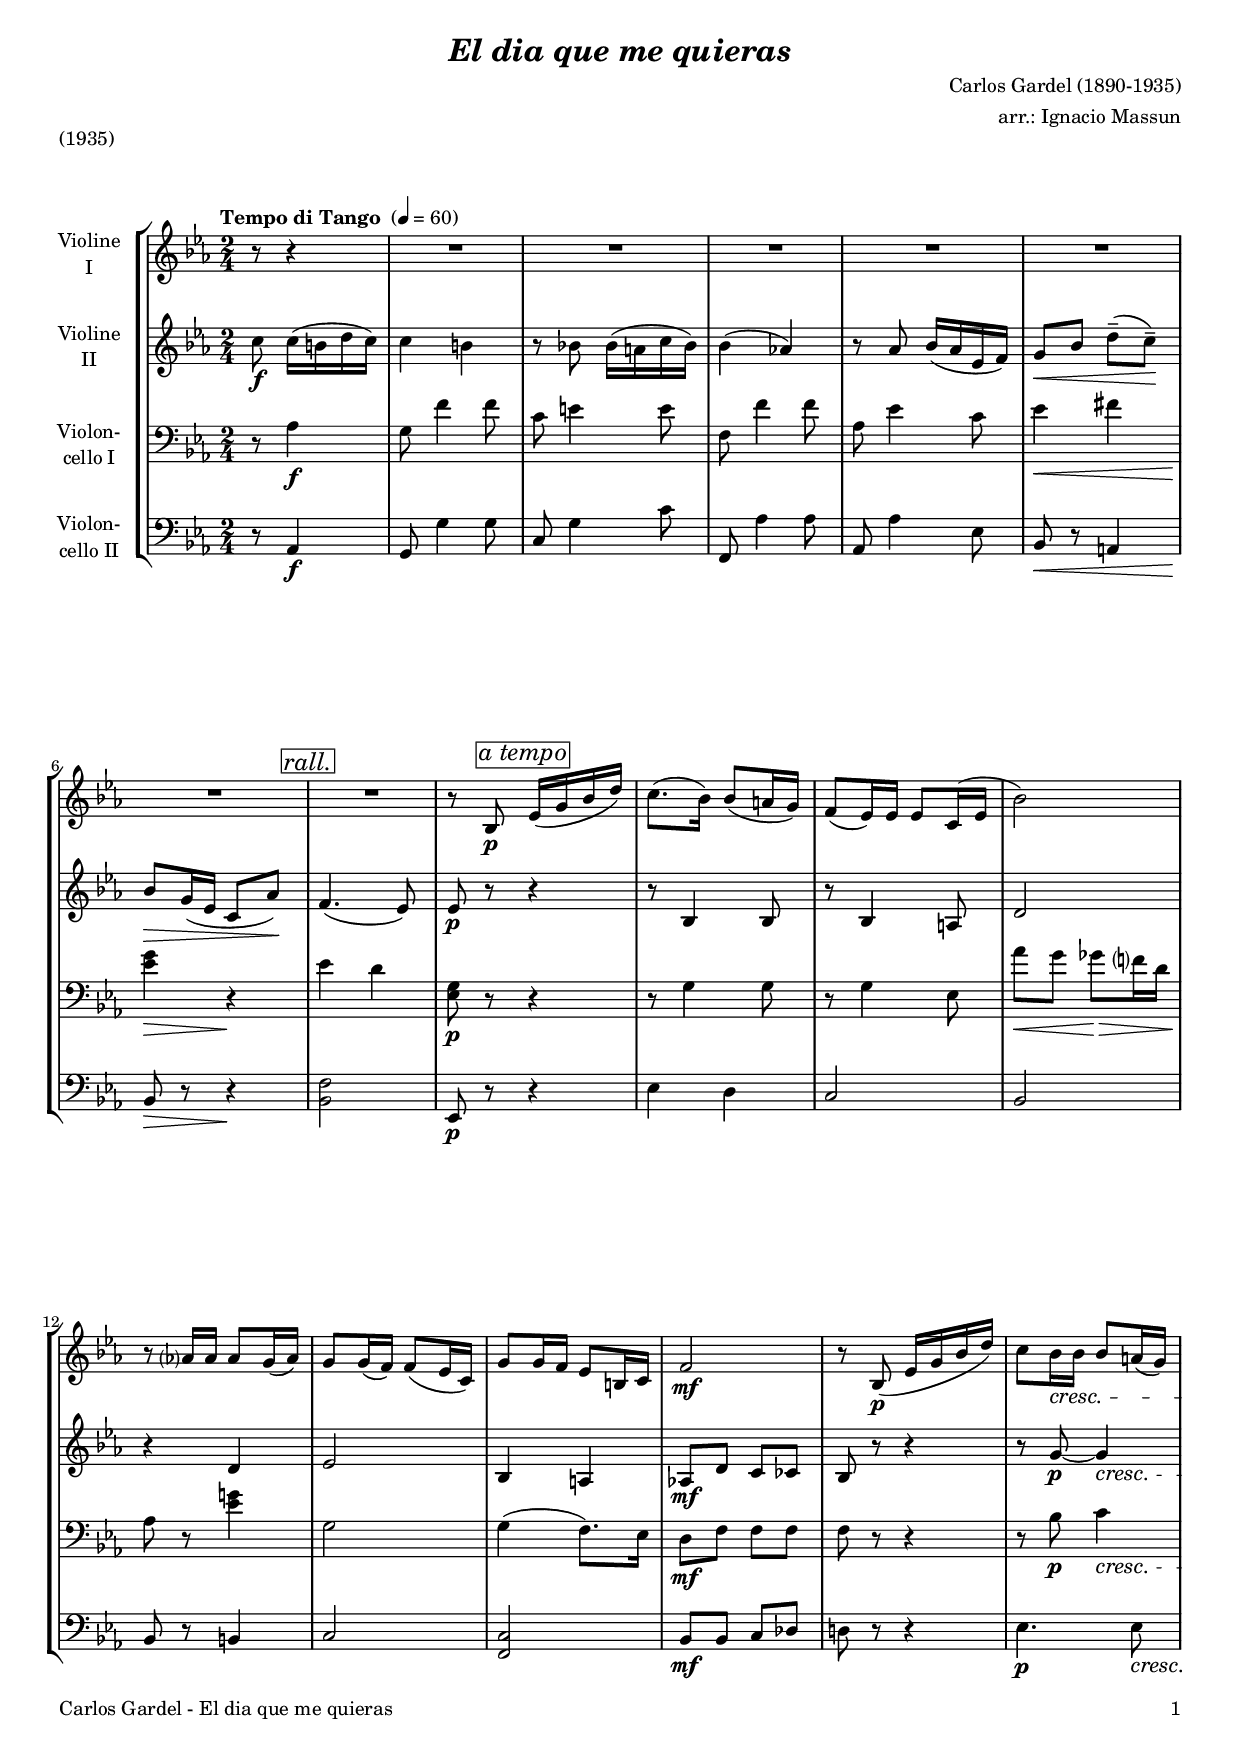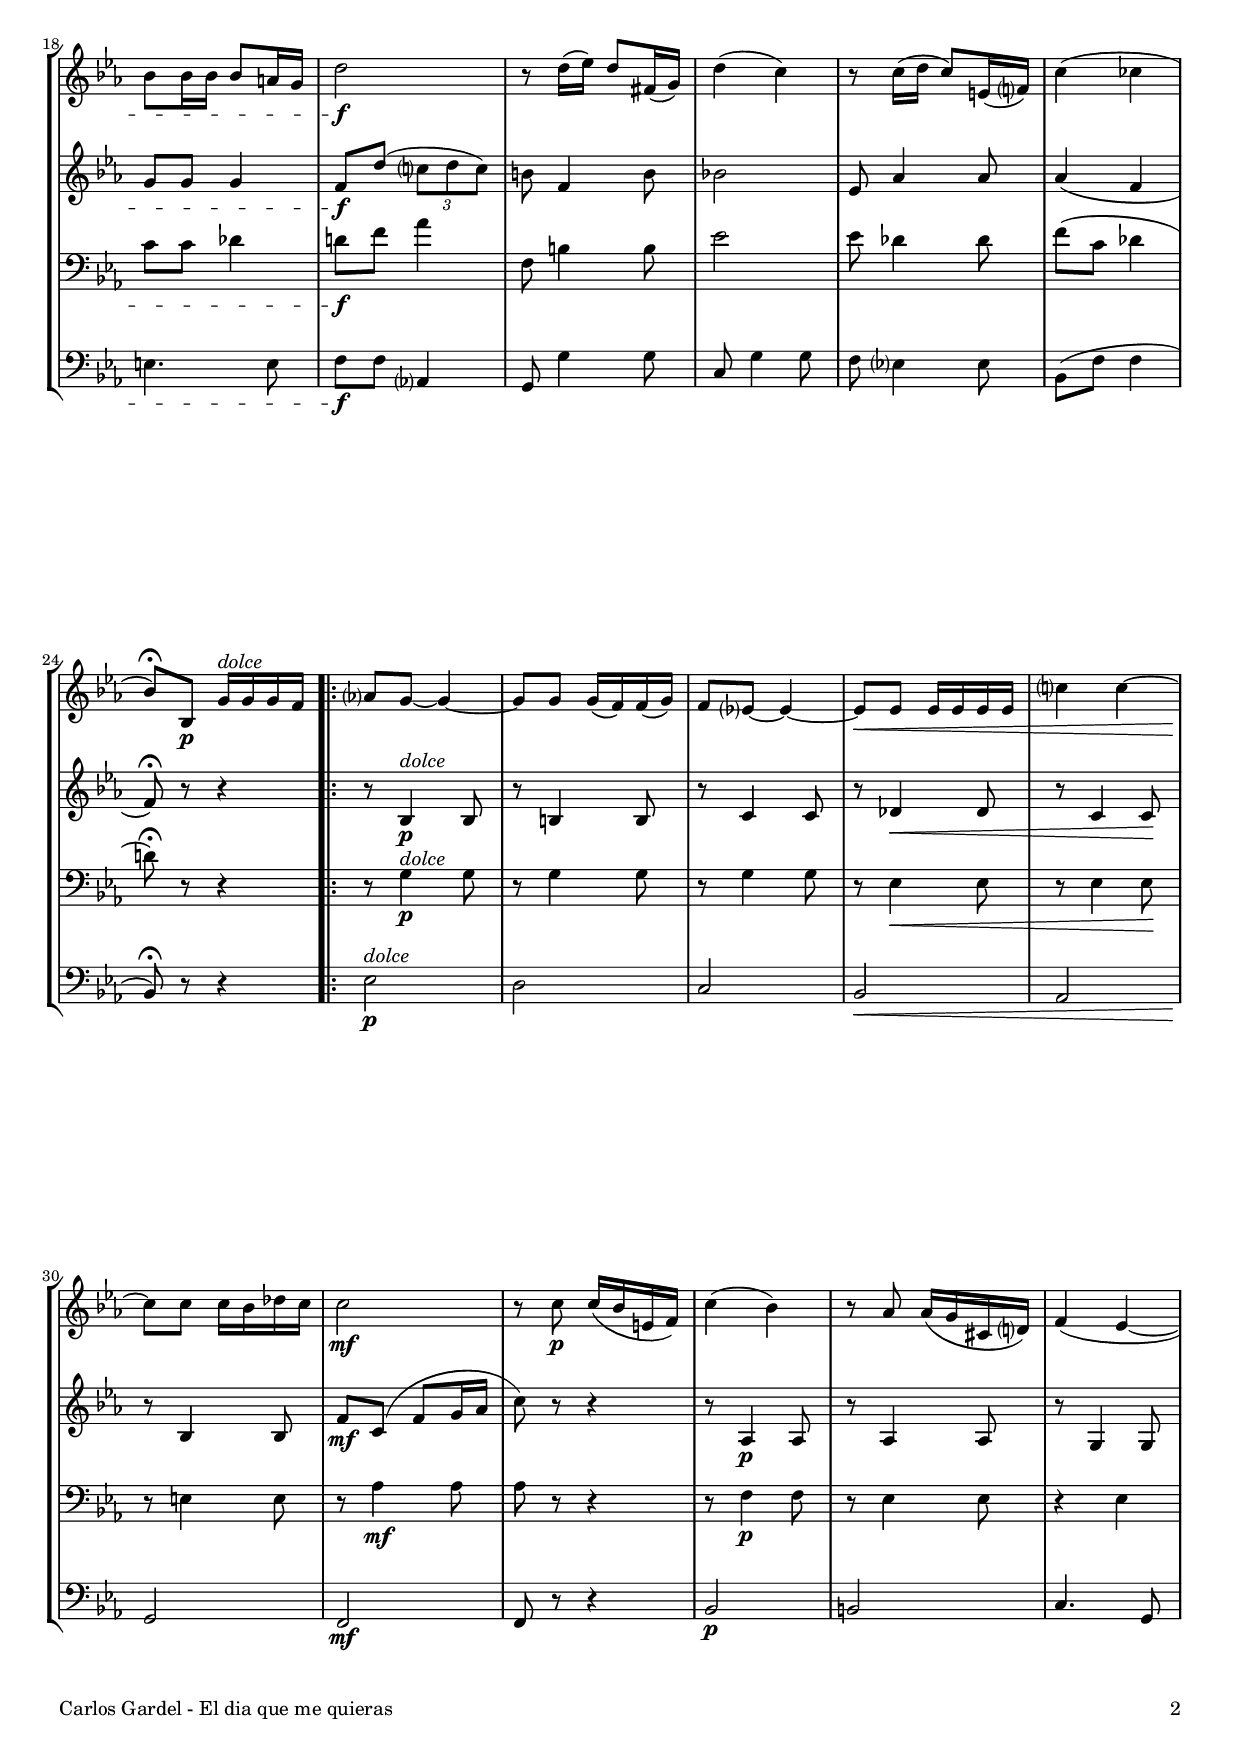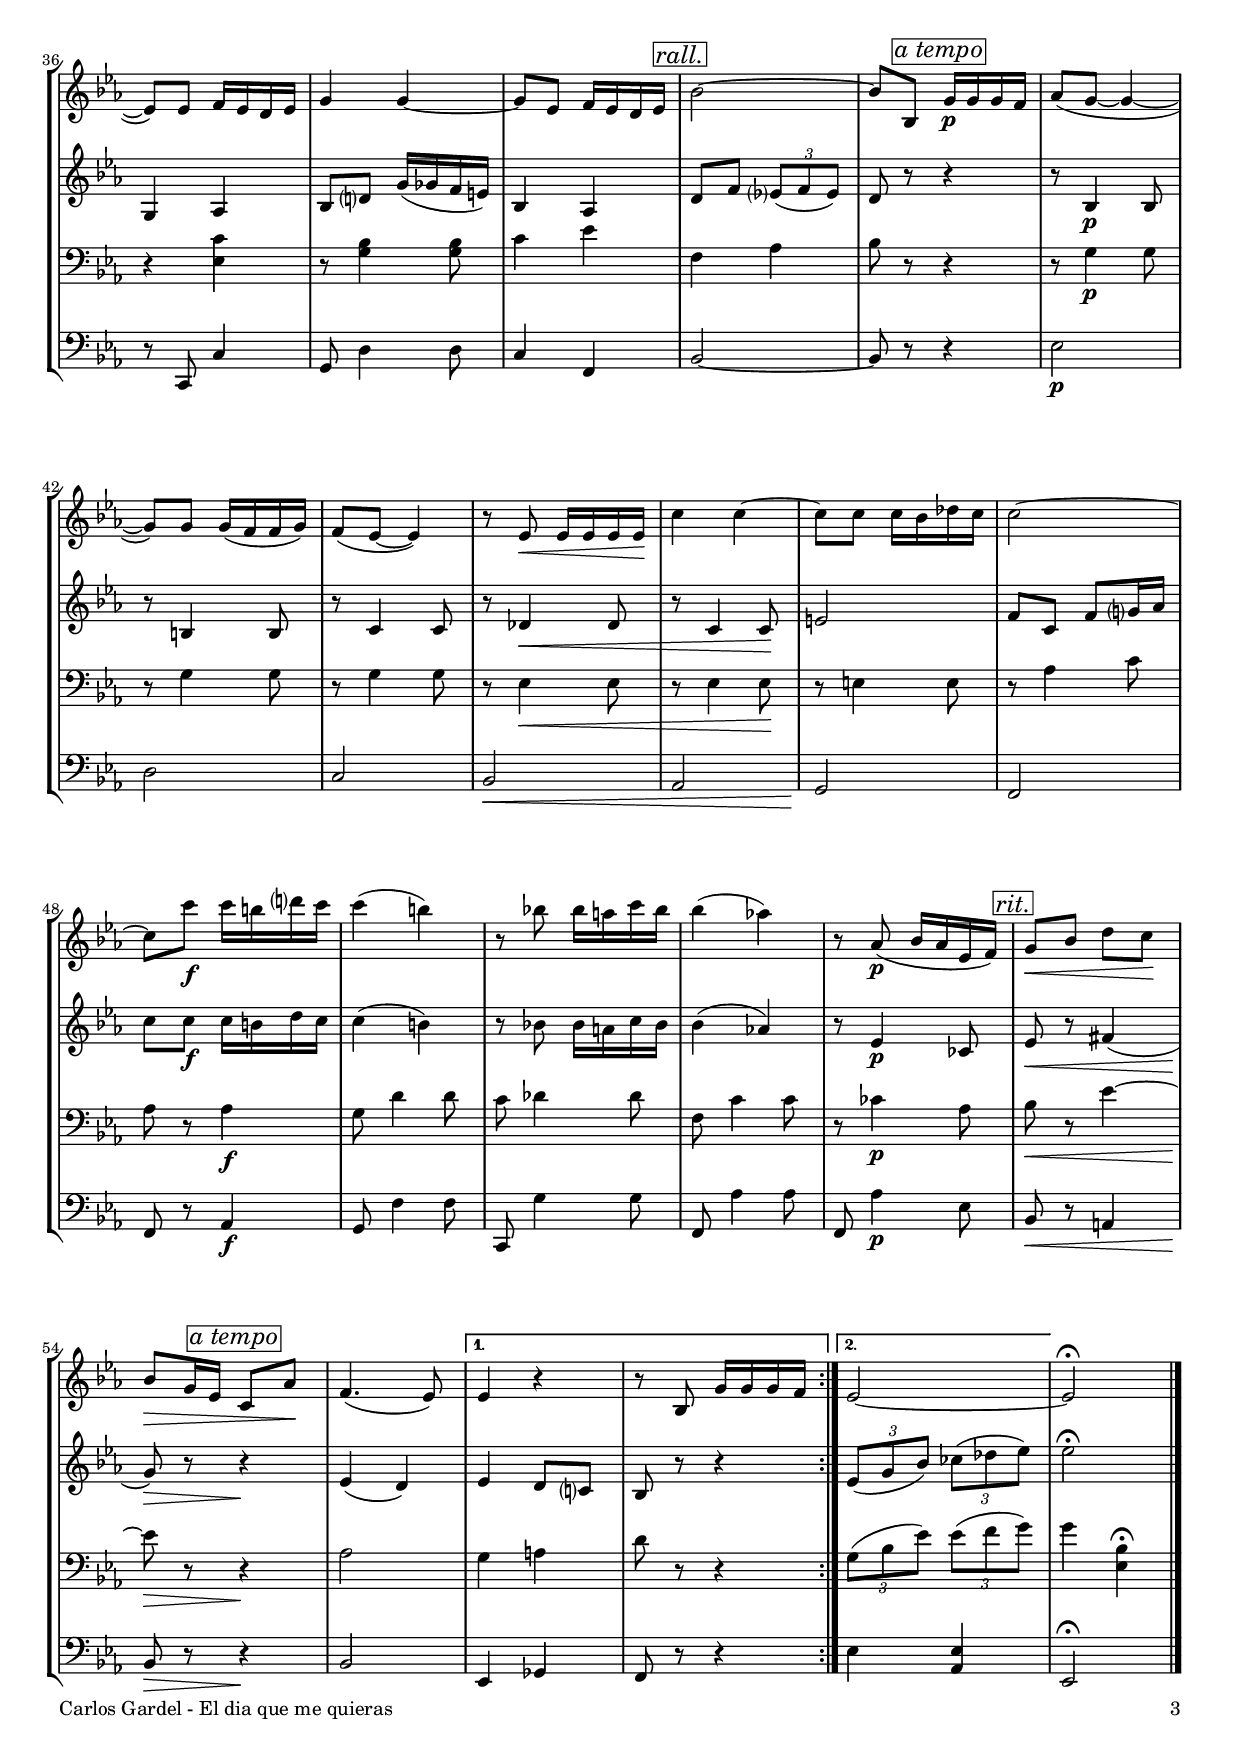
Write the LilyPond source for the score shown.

\version "2.22.0"
\include "deutsch.ly"
  
#(set-global-staff-size 17)

\header {
  title     = \markup \bold \italic "El dia que me quieras"
  composer  = "Carlos Gardel (1890-1935)"
  arranger  = "arr.: Ignacio Massun"
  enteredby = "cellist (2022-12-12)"
  piece     = "(1935)"
}

voiceconsts = {
  \key c \minor
  \time 2/4
  \clef "treble"
  \numericTimeSignature
  \compressEmptyMeasures
  % Set default beaming for all staves
%  \set Timing.beamExceptions = #'()
%  \set Timing.baseMoment     = #(ly:make-moment 1 4)
%  \set Timing.beatStructure  = #'(1 1 1)
  \tempo "Tempo di Tango " 4=60
}

atem = \mark \markup \box \italic "a tempo"
dolc = \markup \italic "dolce"
pizz = \markup \italic "pizz."
rall = \mark \markup \box \italic "rall."
rit  = \mark \markup \box \italic "rit."

mifl = "flute"
mivl = "violin"
miba = "cello"
mipz = "pizzicato strings"

va = \relative c' {
  \voiceconsts

  \partial 4. r8 r4
  R2*7
  r8 b\p \atem es16( g b d)
  c8.( b16) b8 ( a16 g)
  f8( es16) es es8 c16( es
  b'2)

  r8 as?16 as as8 g16( as)
  g8 g16( f) f8( es16 c)
  g'8 g16 f es8 h16 c
  f2\mf
  r8 b,(\p es16 g b d)
  c8 b16\cresc b b8 a16( g)

  b8 b16 b b8 a16 g
  d'2\f
  r8 d16( es) d8 fis,16( g)
  d'4( c)
  r8 c16( d c8) e,16( f?)
  c'4( ces
  b8)\fermata b,\p g'16^\dolc g g f

  \repeat volta 2 {
    as?8 g~ g4~
    g8 g g16( f) f( g)
    f8 es?~ es4~
    es8\< es es16 es es es
    c'?4 c~
    c8\! c c16 b des c
    c2\mf

    r8 c\p c16( b e, f)
    c'4( b)
    r8 as as16( g cis, d?)
    f4( es~
    es8) es f16 es d es
    g4 g~
    g8 es f16 es d es \rall

    b'2~
    b8 b, \atem g'16\p g g f
    as8( g~ g4~
    g8) g g16( f f g)
    f8( es~ es4)
    r8 es\< es16 es es es\!
    c'4 c~

    c8 c c16 b des c
    c2~
    c8 c'\f c16 h d? c
    c4( h)
    r8 b! b16 a c b
    b4( as!)
    r8 as,(\p b16 as es f) \rit

    g8\< b d c\!
    b\> g16 es \atem c8 as'\!
    f4.( es8)
  }
  \alternative {
    { es4 r | r8 b g'16 g g f }
    { es2~ }
  } es\fermata \bar "|."
}

vb = \relative c'' {
  \voiceconsts

  \partial 4. c8\f c16( h d c)
  c4 h
  r8 b! b16( a c b)
  b4( as!)
  r8 as b16( as es f)
  g8\< b d(-- c)--\!

  b\> g16( es c8 as')\! \rall
  f4.( es8)
  es\p r \atem r4
  r8 b4 b8
  r b4 a8
  d2
  r4 d
  es2
  b4 a
  as!8\mf d c ces

  b r r4
  r8 g'~\p g4\cresc
  g8 g g4
  f8\f d'( \tuplet 3/2 4 { c? d c) }
  h f4 h8
  b!2
  es,8 as4 as8
  as4( f
  f8)\fermata r r4
  
  \repeat volta 2 {
    r8 b,4\p^\dolc b8
    r h4 h8
    r c4 c8
    r des4\< des8
    r c4 c8\!
    r b4 b8
    f'\mf c( f g16 as
    c8) r r4

    r8 as,4\p as8
    r as4 as8
    r g4 g8
    g4 as
    b8 d? g16( ges f e)
    b4 as \rall
    d8 f \tuplet 3/2 4 { es?( f es) }
    d r \atem r4

    r8 b4\p b8
    r h4 h8
    r c4 c8
    r des4\< des8
    r c4 c8\!
    e2
    f8 c f g?16 as
    c8 c\f c16 h d c

    c4( h)
    r8 b! b16 a c b
    b4( as!)
    r8 es4\p ces8 \rit

    es\< r fis4(
    g8)\!\> r \atem r4\!
    es( d)
  }
  \alternative {
    { es d8 c? | b r r4 }
    { \tuplet 3/2 4 { es8( g b) ces( des es) } }
  }
  es2\fermata \bar "|."
}

vc = \relative c' {
  \voiceconsts
  \clef "bass"
  
  \partial 4. r8 as4\f
  g8 f'4 f8
  c e4 e8
  f, f'4 f8
  as, es'4 c8
  es4\< fis
  <es g>\!\> r\! \rall
  es d
  <es, g>8\p r \atem r4

  r8 g4 g8
  r g4 es8
  as'\< g ges\!\> f?16 d
  as8\! r <es' g!>4
  g,2
  g4( f8.) es16
  d8\mf f f f
  f r r4
  r8 b\p c4\cresc

  c8 c des4
  d!8\f f as4
  f,8 h4 h8
  es2
  es8 des4 des8
  f( c des4
  d!8)\fermata r r4
  \repeat volta 2 {
    r8 g,4\p^\dolc g8
    r g4 g8

    r g4 g8
    r es4\< es8
    r es4 es8\!
    r e4 e8
    r as4\mf as8
    as r r4
    r8 f4\p f8
    r es4 es8
    r4 es
    r <es c'>

    r8 <g b>4 <g b>8
    c4 es \rall
    f, as
    b8 r \atem r4
    r8 g4\p g8
    r g4 g8
    r g4 g8
    r es4\< es8
    r es4 es8\!
    r e4 e8

    r as4 c8
    as r as4\f
    g8 d'4 d8
    c8 des4 des8
    f, c'4 c8
    r ces4\p as8 \rit
    b\< r es4~
    es8\!\> r \atem r4\!
    as,2
  }
  \alternative {
    { g4 a | d8 r r4 }
    { \tuplet 3/2 4 { g,8( b es) es( f g) } }
  }
  g4 <es, b'>\fermata \bar "|."
}

vd = \relative c {
  \voiceconsts
  \clef "bass"
  
  \partial 4. r8 as4\f
  g8 g'4 g8
  c, g'4 c8
  f,, as'4 as8
  as, as'4 es8
  b\< r a4
  b8\!\> r r4\! \rall
  <b f'>2
  es,8\p r \atem r4

  es' d
  c2
  b b8 r h4
  c2
  <f, c'>
  b8\mf b c des
  d! r r4
  es4.\p es8\cresc
  e4. e8
  f\f f as,?4
  g8 g'4 g8

  c, g'4 g8
  f es?4 es8
  b( f' f4
  b,8)\fermata r r4
  \repeat volta 2 {
    es2\p^\dolc
    d
    c
    b\<
    as
    g\!
    f\mf
    f8 r r4
    b2\p
    h

    c4. g8
    r c, c'4
    g8 d'4 d8
    c4 f, \rall
    b2~
    b8 r \atem r4
    es2\p
    d
    c
    b\<
    as
    g\!
    f

    f8 r as4\f
    g8 f'4 f8
    c, g''4 g8
    f, as'4 as8
    f, as'4\p es8 \rit
    b\< r a4

    b8\!\> r \atem r4\!
    b2
  }
  \alternative {
    { es,4 ges | f8 r r4 }
    { es'4 <as, es'> }
  }
  es2\fermata \bar "|."
}


music = \new StaffGroup <<
      \new Staff {
	\set Staff.midiInstrument = \mivl
	\set Staff.instrumentName = \markup \center-column { "Violine" "I" }
	\transpose c c { \va }
      }

      \new Staff {
	\set Staff.midiInstrument = \mivl
	\set Staff.instrumentName = \markup \center-column { "Violine" "II" }
	\transpose c c { \vb }
      }

      \new Staff {
	\set Staff.midiInstrument = \miba
	\set Staff.instrumentName = \markup \center-column { "Violon-" "cello I" }
	\transpose c c { \vc }
      }

      \new Staff {
	\set Staff.midiInstrument = \miba
	\set Staff.instrumentName = \markup \center-column { "Violon-" "cello II" }
	\transpose c c { \vd }
      }
>>
\book {
   \paper {
    print-page-number = ##t
    print-first-page-number = ##t
    ragged-last-bottom = ##f
    oddHeaderMarkup = \markup \null
    evenHeaderMarkup = \markup \null
    oddFooterMarkup = \markup {
      \fill-line {
        \on-the-fly #print-page-number-check-first
        "Carlos Gardel - El dia que me quieras" \fromproperty #'page:page-number-string
      }
    }
    evenFooterMarkup = \oddFooterMarkup
  } \score {
    \music
    \layout {}
  }

  \score {
    \unfoldRepeats \music

    \midi {
      \context {
        \Score
      }
    }
  }
}